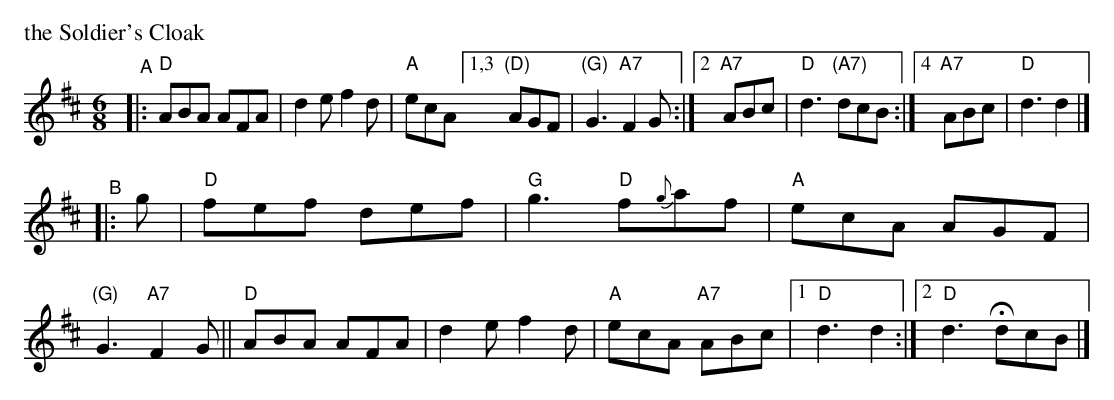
X:1
M: 6/8
L: 1/8
P: the Soldier's Cloak
K: D
"^A"\
|: "D"ABA AFA | d2e f2d | "A"ecA [1,3 "(D)"AGF | "(G)"G3 "A7"F2G \
                               :|[2    "A7"ABc | "D"d3 "(A7)"dcB \
                               :|[4    "A7"ABc | "D"d3 d2 |]
"^B"|: g |\
"D"fef def | "G"g3 "D"f{g}af | "A"ecA AGF | "(G)"G3 "A7"F2G ||\
"D"ABA AFA | d2e f2d | "A"ecA "A7"ABc |[1 "D"d3 d2 :|[2 "D"d3 HdcB |]
